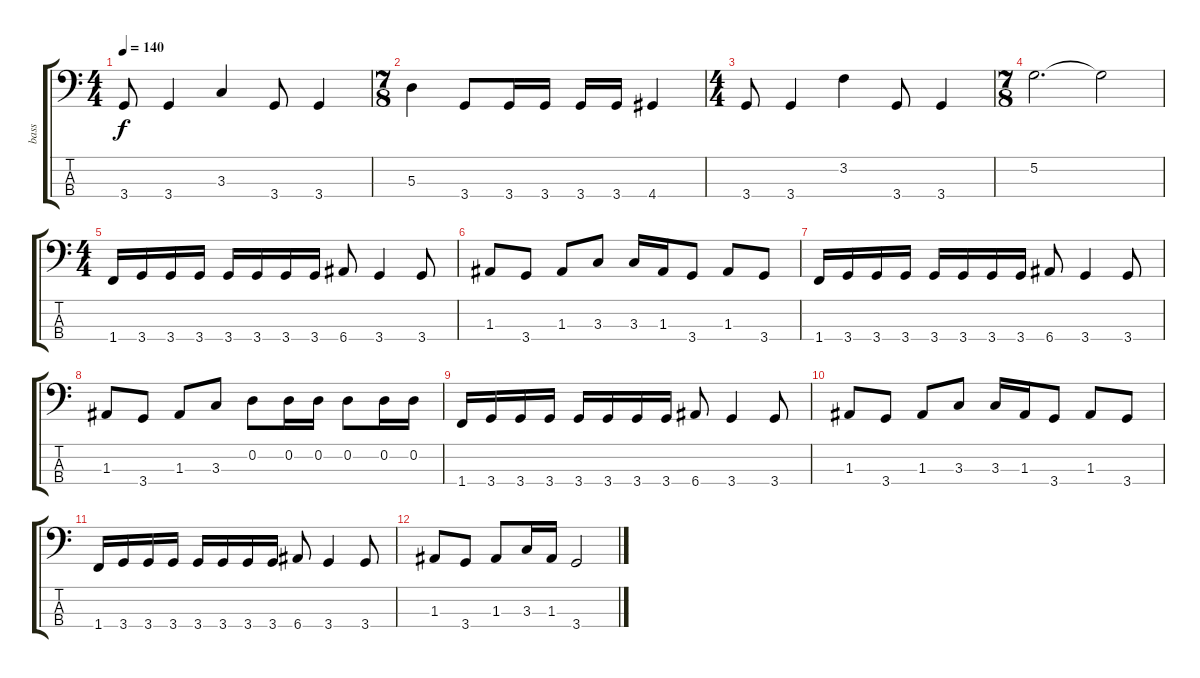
\track ("bass" "bass") {instrument electricbasspick}
\staff {score tabs}
\tuning (G2 D2 A1 E1) {hide}
\ts (4 4)
\tempo 140
\clef f4
\ks c
3.4.8{dy f} 3.4.4 3.3.4 3.4.8 3.4.4 |
\ts (7 8)
5.3.4 3.4.8 3.4.16 3.4.16 3.4.16 3.4.16 4.4.4 |
\ts (4 4)
3.4.8 3.4.4 3.2.4 3.4.8 3.4.4 |
\ts (7 8)
5.2.2{d} 5.2{t}.2 |
\ts (4 4)
1.4.16 3.4.16 3.4.16 3.4.16 3.4.16 3.4.16 3.4.16 3.4.16 6.4.8 3.4.4 3.4.8 |
1.3.8 3.4.8 1.3.8 3.3.8 3.3.16 1.3.16 3.4.8 1.3.8 3.4.8 |
1.4.16 3.4.16 3.4.16 3.4.16 3.4.16 3.4.16 3.4.16 3.4.16 6.4.8 3.4.4 3.4.8 |
1.3.8 3.4.8 1.3.8 3.3.8 0.2.8 0.2.16 0.2.16 0.2.8 0.2.16 0.2.16 |
1.4.16 3.4.16 3.4.16 3.4.16 3.4.16 3.4.16 3.4.16 3.4.16 6.4.8 3.4.4 3.4.8 |
1.3.8 3.4.8 1.3.8 3.3.8 3.3.16 1.3.16 3.4.8 1.3.8 3.4.8 |
1.4.16 3.4.16 3.4.16 3.4.16 3.4.16 3.4.16 3.4.16 3.4.16 6.4.8 3.4.4 3.4.8 |
1.3.8 3.4.8 1.3.8 3.3.16 1.3.16 3.4.2
